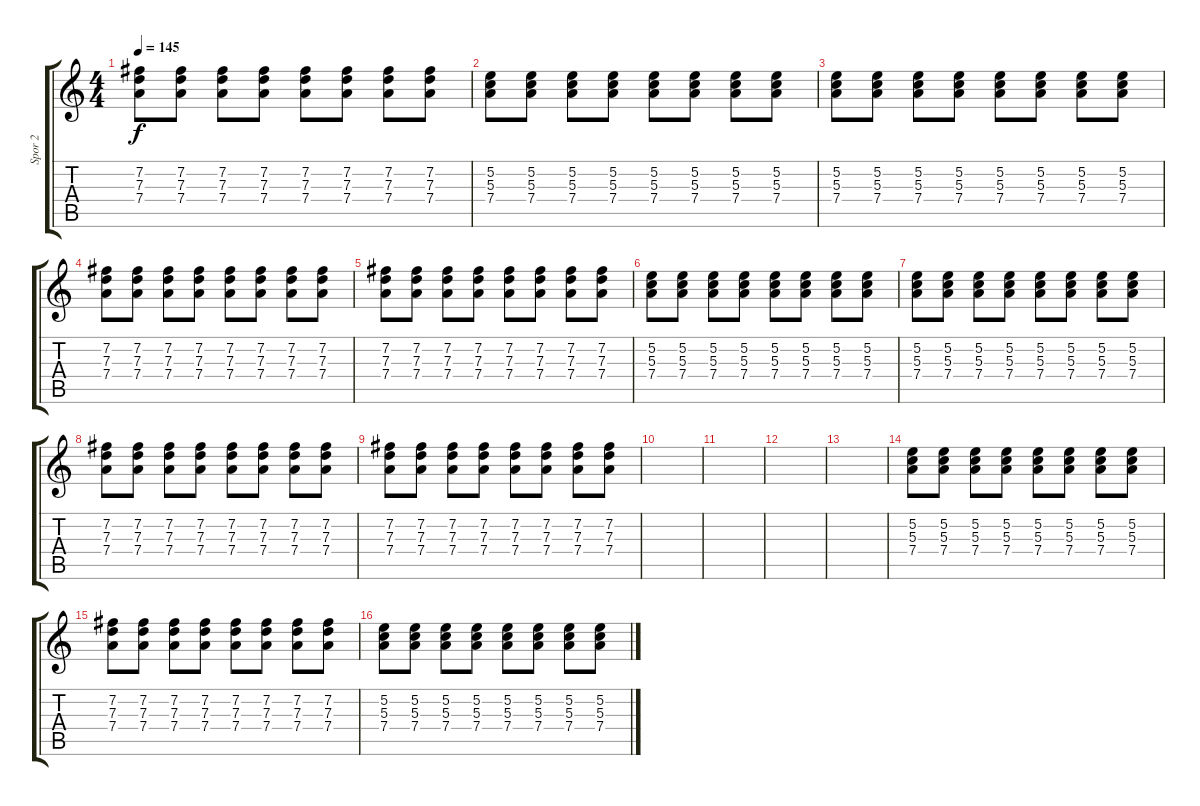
\track ("Spor 2" "Spor 2") {instrument overdrivenguitar}
\staff {score tabs}
\tuning (E4 B3 G3 D3 A2 E2) {hide}
\ts (4 4)
\tempo 145
\clef g2
\ks c
(7.2 7.3 7.4).8{dy f} (7.2 7.3 7.4).8 (7.2 7.3 7.4).8 (7.2 7.3 7.4).8 (7.2 7.3 7.4).8 (7.2 7.3 7.4).8 (7.2 7.3 7.4).8 (7.2 7.3 7.4).8 |
(5.2 5.3 7.4).8 (5.2 5.3 7.4).8 (5.2 5.3 7.4).8 (5.2 5.3 7.4).8 (5.2 5.3 7.4).8 (5.2 5.3 7.4).8 (5.2 5.3 7.4).8 (5.2 5.3 7.4).8 |
(5.2 5.3 7.4).8 (5.2 5.3 7.4).8 (5.2 5.3 7.4).8 (5.2 5.3 7.4).8 (5.2 5.3 7.4).8 (5.2 5.3 7.4).8 (5.2 5.3 7.4).8 (5.2 5.3 7.4).8 |
(7.2 7.3 7.4).8 (7.2 7.3 7.4).8 (7.2 7.3 7.4).8 (7.2 7.3 7.4).8 (7.2 7.3 7.4).8 (7.2 7.3 7.4).8 (7.2 7.3 7.4).8 (7.2 7.3 7.4).8 |
(7.2 7.3 7.4).8 (7.2 7.3 7.4).8 (7.2 7.3 7.4).8 (7.2 7.3 7.4).8 (7.2 7.3 7.4).8 (7.2 7.3 7.4).8 (7.2 7.3 7.4).8 (7.2 7.3 7.4).8 |
(5.2 5.3 7.4).8 (5.2 5.3 7.4).8 (5.2 5.3 7.4).8 (5.2 5.3 7.4).8 (5.2 5.3 7.4).8 (5.2 5.3 7.4).8 (5.2 5.3 7.4).8 (5.2 5.3 7.4).8 |
(5.2 5.3 7.4).8 (5.2 5.3 7.4).8 (5.2 5.3 7.4).8 (5.2 5.3 7.4).8 (5.2 5.3 7.4).8 (5.2 5.3 7.4).8 (5.2 5.3 7.4).8 (5.2 5.3 7.4).8 |
(7.2 7.3 7.4).8 (7.2 7.3 7.4).8 (7.2 7.3 7.4).8 (7.2 7.3 7.4).8 (7.2 7.3 7.4).8 (7.2 7.3 7.4).8 (7.2 7.3 7.4).8 (7.2 7.3 7.4).8 |
(7.2 7.3 7.4).8 (7.2 7.3 7.4).8 (7.2 7.3 7.4).8 (7.2 7.3 7.4).8 (7.2 7.3 7.4).8 (7.2 7.3 7.4).8 (7.2 7.3 7.4).8 (7.2 7.3 7.4).8 |
|
|
|
|
(5.2 5.3 7.4).8 (5.2 5.3 7.4).8 (5.2 5.3 7.4).8 (5.2 5.3 7.4).8 (5.2 5.3 7.4).8 (5.2 5.3 7.4).8 (5.2 5.3 7.4).8 (5.2 5.3 7.4).8 |
(7.2 7.3 7.4).8 (7.2 7.3 7.4).8 (7.2 7.3 7.4).8 (7.2 7.3 7.4).8 (7.2 7.3 7.4).8 (7.2 7.3 7.4).8 (7.2 7.3 7.4).8 (7.2 7.3 7.4).8 |
(5.2 5.3 7.4).8 (5.2 5.3 7.4).8 (5.2 5.3 7.4).8 (5.2 5.3 7.4).8 (5.2 5.3 7.4).8 (5.2 5.3 7.4).8 (5.2 5.3 7.4).8 (5.2 5.3 7.4).8
